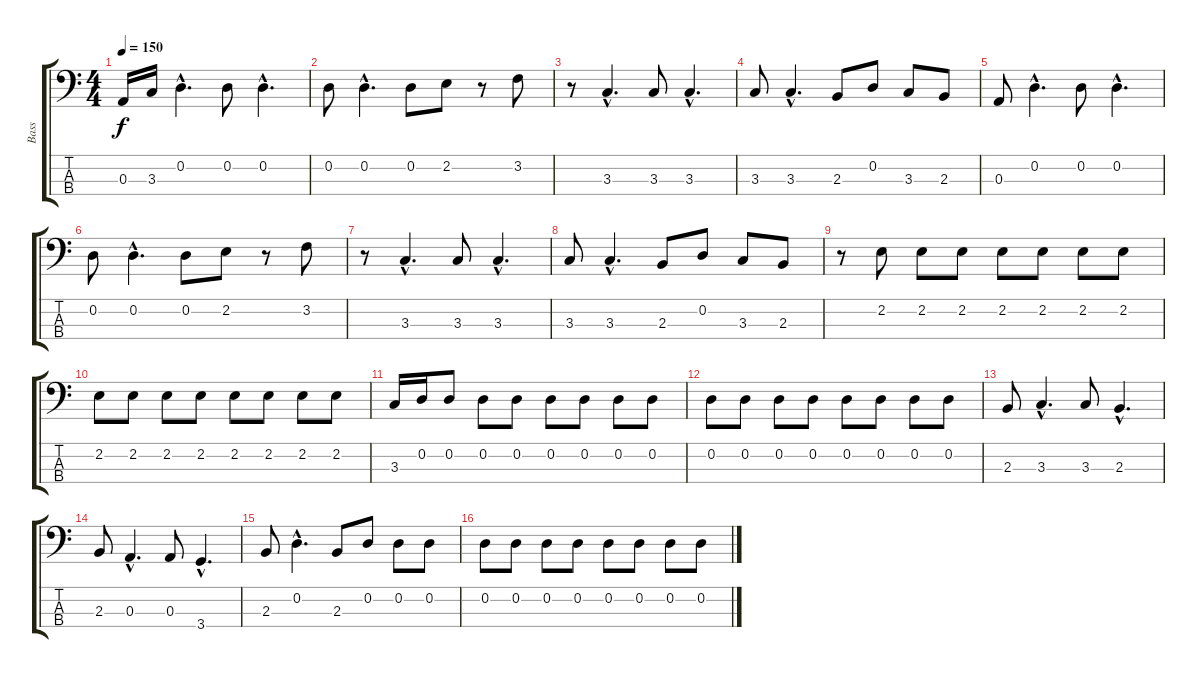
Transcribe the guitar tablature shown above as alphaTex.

\track ("Bass" "Bass") {instrument electricbassfinger}
\staff {score tabs}
\tuning (G2 D2 A1 E1) {hide}
\ts (4 4)
\tempo 150
\clef f4
\ks c
0.3.16{dy f} 3.3.16 0.2{hac}.4{d} 0.2.8 0.2{hac}.4{d} |
0.2.8 0.2{hac}.4{d} 0.2.8 2.2.8 r.8 3.2.8 |
r.8 3.3{hac}.4{d} 3.3.8 3.3{hac}.4{d} |
3.3.8 3.3{hac}.4{d} 2.3.8 0.2.8 3.3.8 2.3.8 |
0.3.8 0.2{hac}.4{d} 0.2.8 0.2{hac}.4{d} |
0.2.8 0.2{hac}.4{d} 0.2.8 2.2.8 r.8 3.2.8 |
r.8 3.3{hac}.4{d} 3.3.8 3.3{hac}.4{d} |
3.3.8 3.3{hac}.4{d} 2.3.8 0.2.8 3.3.8 2.3.8 |
r.8 2.2.8 2.2.8 2.2.8 2.2.8 2.2.8 2.2.8 2.2.8 |
2.2.8 2.2.8 2.2.8 2.2.8 2.2.8 2.2.8 2.2.8 2.2.8 |
3.3.16 0.2.16 0.2.8 0.2.8 0.2.8 0.2.8 0.2.8 0.2.8 0.2.8 |
0.2.8 0.2.8 0.2.8 0.2.8 0.2.8 0.2.8 0.2.8 0.2.8 |
2.3.8 3.3{hac}.4{d} 3.3.8 2.3{hac}.4{d} |
2.3.8 0.3{hac}.4{d} 0.3.8 3.4{hac}.4{d} |
2.3.8 0.2{hac}.4{d} 2.3.8 0.2.8 0.2.8 0.2.8 |
0.2.8 0.2.8 0.2.8 0.2.8 0.2.8 0.2.8 0.2.8 0.2.8
